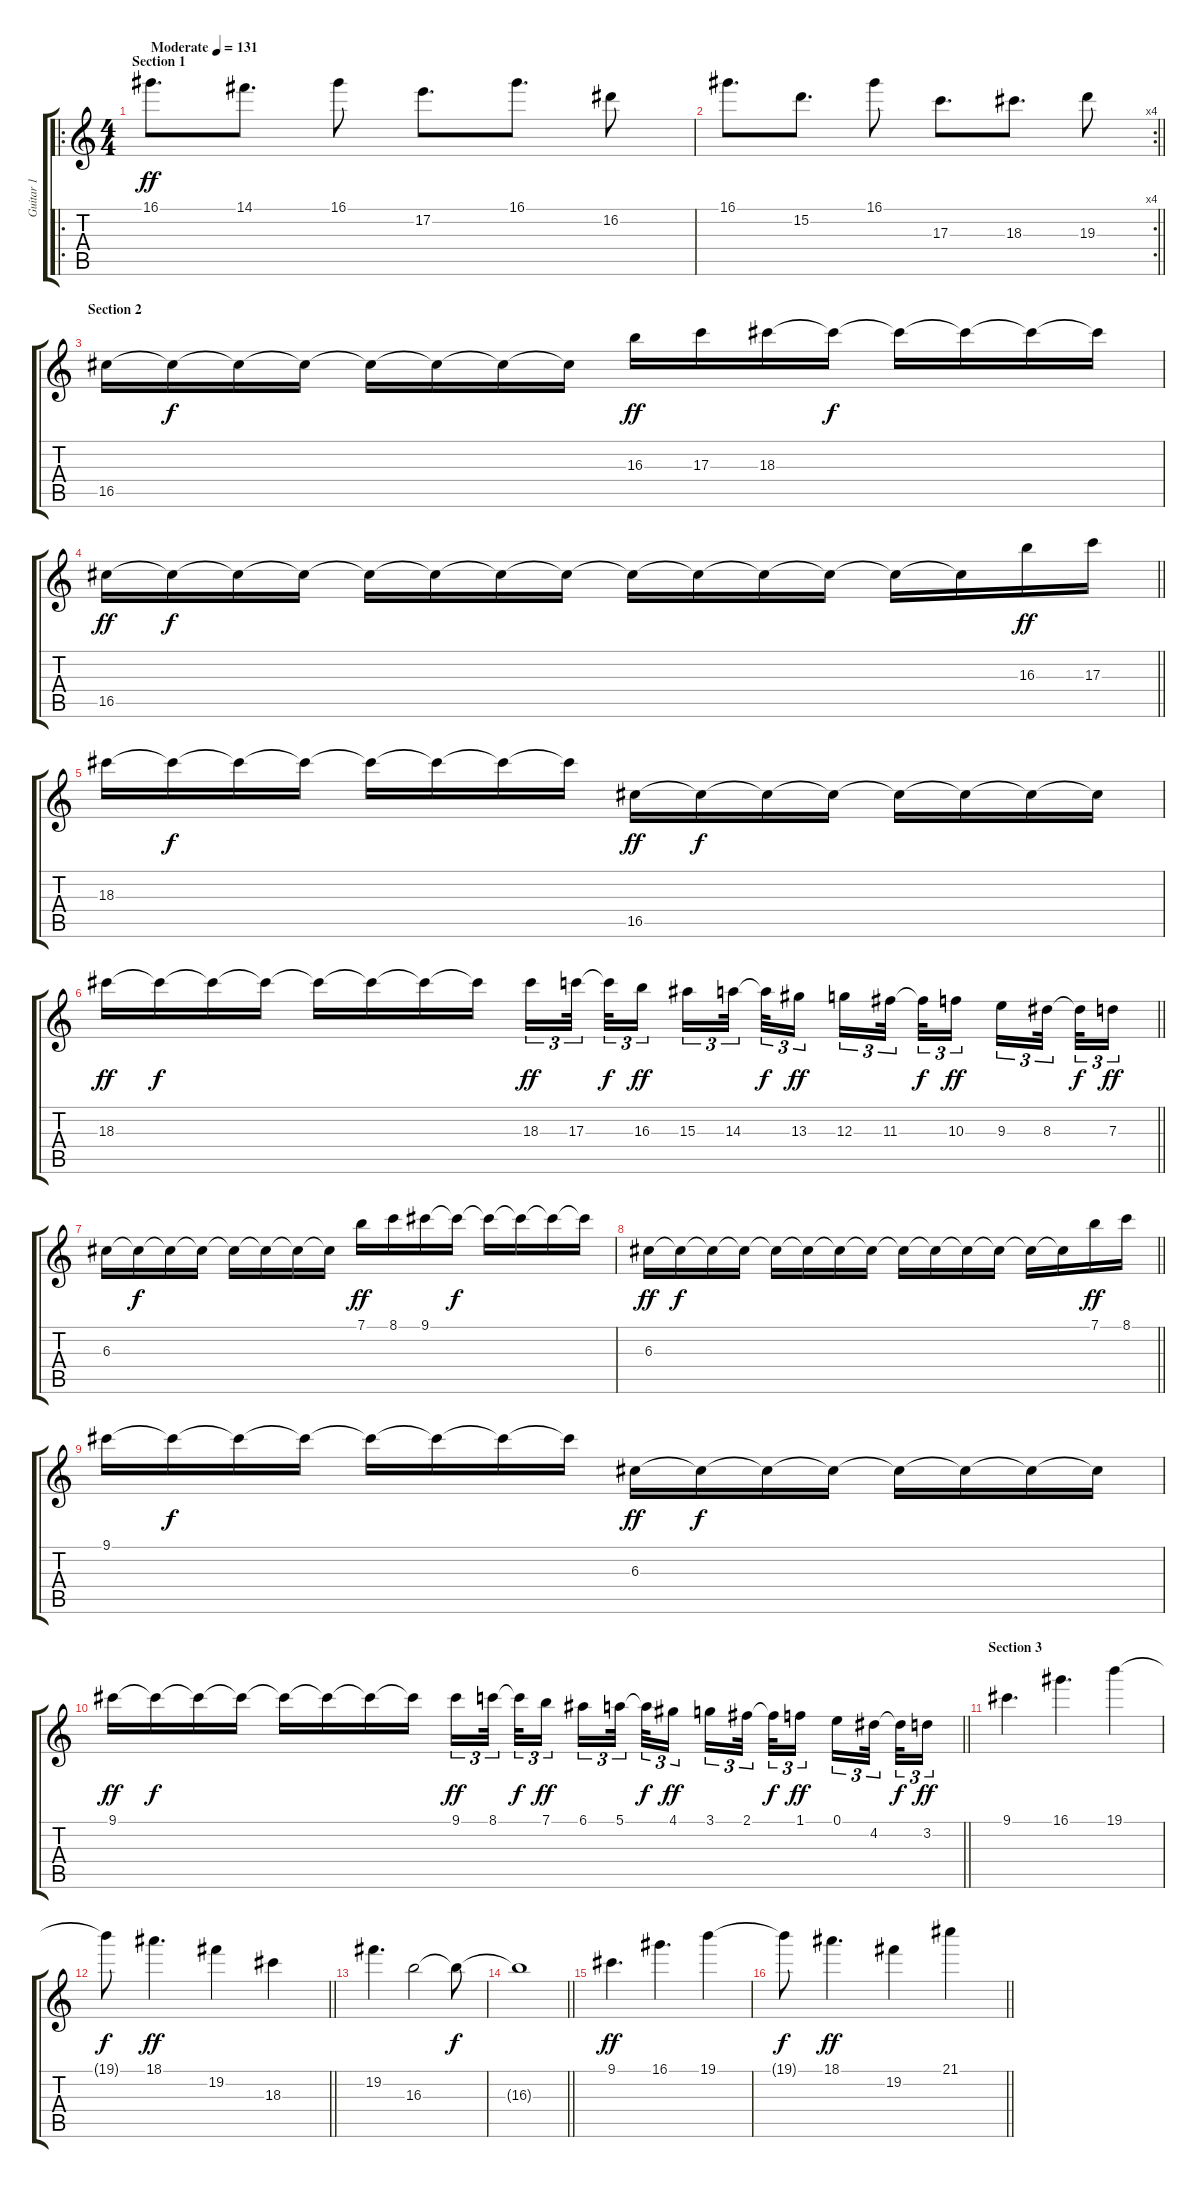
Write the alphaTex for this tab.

\track ("Guitar 1" "Guitar 1") {instrument distortionguitar}
\staff {score tabs}
\tuning (E4 B3 G3 D3 A2 E2) {hide}
\ro
\ts (4 4)
\section ("" "Section 1")
\tempo (131 "Moderate")
\clef g2
\ks c
16.1.8{d dy ff instrument distortionguitar} 14.1.8{d} 16.1.8 17.2.8{d} 16.1.8{d} 16.2.8 |
\rc 4
\barLineRight lightlight
16.1.8{d} 15.2.8{d} 16.1.8 17.3.8{d} 18.3.8{d} 19.3.8 |
\section ("" "Section 2")
16.5.16 16.5{t}.16{dy f} 16.5{t}.16 16.5{t}.16 16.5{t}.16 16.5{t}.16 16.5{t}.16 16.5{t}.16 16.3.16{dy ff} 17.3.16 18.3.16 18.3{t}.16{dy f} 18.3{t}.16 18.3{t}.16 18.3{t}.16 18.3{t}.16 |
\barLineRight lightlight
16.5.16{dy ff} 16.5{t}.16{dy f} 16.5{t}.16 16.5{t}.16 16.5{t}.16 16.5{t}.16 16.5{t}.16 16.5{t}.16 16.5{t}.16 16.5{t}.16 16.5{t}.16 16.5{t}.16 16.5{t}.16 16.5{t}.16 16.3.16{dy ff} 17.3.16 |
18.3.16 18.3{t}.16{dy f} 18.3{t}.16 18.3{t}.16 18.3{t}.16 18.3{t}.16 18.3{t}.16 18.3{t}.16 16.5.16{dy ff} 16.5{t}.16{dy f} 16.5{t}.16 16.5{t}.16 16.5{t}.16 16.5{t}.16 16.5{t}.16 16.5{t}.16 |
\barLineRight lightlight
18.3.16{dy ff} 18.3{t}.16{dy f} 18.3{t}.16 18.3{t}.16 18.3{t}.16 18.3{t}.16 18.3{t}.16 18.3{t}.16 18.3.16{tu (3 2) dy ff} 17.3.32{tu (3 2) beam splitsecondary} 17.3{t}.32{tu (3 2) dy f} 16.3.16{tu (3 2) dy ff beam splitsecondary} 15.3.16{tu (3 2)} 14.3.32{tu (3 2) beam splitsecondary} 14.3{t}.32{tu (3 2) dy f} 13.3.16{tu (3 2) dy ff} 12.3.16{tu (3 2)} 11.3.32{tu (3 2) beam splitsecondary} 11.3{t}.32{tu (3 2) dy f} 10.3.16{tu (3 2) dy ff beam splitsecondary} 9.3.16{tu (3 2)} 8.3.32{tu (3 2) beam splitsecondary} 8.3{t}.32{tu (3 2) dy f} 7.3.16{tu (3 2) dy ff} |
6.3.16 6.3{t}.16{dy f} 6.3{t}.16 6.3{t}.16 6.3{t}.16 6.3{t}.16 6.3{t}.16 6.3{t}.16 7.1.16{dy ff} 8.1.16 9.1.16 9.1{t}.16{dy f} 9.1{t}.16 9.1{t}.16 9.1{t}.16 9.1{t}.16 |
\barLineRight lightlight
6.3.16{dy ff} 6.3{t}.16{dy f} 6.3{t}.16 6.3{t}.16 6.3{t}.16 6.3{t}.16 6.3{t}.16 6.3{t}.16 6.3{t}.16 6.3{t}.16 6.3{t}.16 6.3{t}.16 6.3{t}.16 6.3{t}.16 7.1.16{dy ff} 8.1.16 |
9.1.16 9.1{t}.16{dy f} 9.1{t}.16 9.1{t}.16 9.1{t}.16 9.1{t}.16 9.1{t}.16 9.1{t}.16 6.3.16{dy ff} 6.3{t}.16{dy f} 6.3{t}.16 6.3{t}.16 6.3{t}.16 6.3{t}.16 6.3{t}.16 6.3{t}.16 |
\barLineRight lightlight
9.1.16{dy ff} 9.1{t}.16{dy f} 9.1{t}.16 9.1{t}.16 9.1{t}.16 9.1{t}.16 9.1{t}.16 9.1{t}.16 9.1.16{tu (3 2) dy ff} 8.1.32{tu (3 2) beam splitsecondary} 8.1{t}.32{tu (3 2) dy f} 7.1.16{tu (3 2) dy ff beam splitsecondary} 6.1.16{tu (3 2)} 5.1.32{tu (3 2) beam splitsecondary} 5.1{t}.32{tu (3 2) dy f} 4.1.16{tu (3 2) dy ff} 3.1.16{tu (3 2)} 2.1.32{tu (3 2) beam splitsecondary} 2.1{t}.32{tu (3 2) dy f} 1.1.16{tu (3 2) dy ff beam splitsecondary} 0.1.16{tu (3 2)} 4.2.32{tu (3 2) beam splitsecondary} 4.2{t}.32{tu (3 2) dy f} 3.2.16{tu (3 2) dy ff} |
\section ("" "Section 3")
9.1.4{d} 16.1.4{d} 19.1.4 |
\barLineRight lightlight
19.1{t}.8{dy f} 18.1.4{d dy ff} 19.2.4 18.3.4 |
19.2.4{d} 16.3.2 16.3{t}.8{dy f} |
\barLineRight lightlight
16.3{t}.1 |
9.1.4{d dy ff} 16.1.4{d} 19.1.4 |
\barLineRight lightlight
19.1{t}.8{dy f} 18.1.4{d dy ff} 19.2.4 21.1.4
